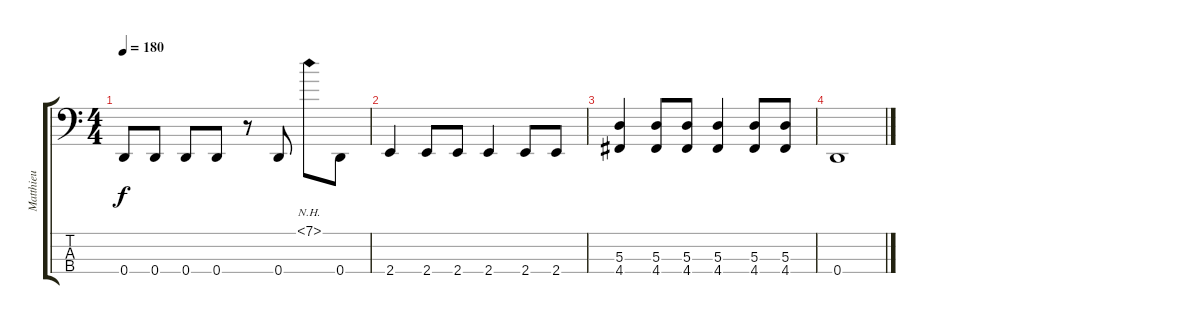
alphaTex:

\track ("Matthieu" "Matthieu") {instrument slapbass1}
\staff {score tabs}
\tuning (G2 D2 A1 D1) {hide}
\ts (4 4)
\tempo 180
\clef f4
\ks c
0.4.8{dy f} 0.4.8 0.4.8 0.4.8 r.8 0.4.8 7.1{nh}.8 0.4.8 |
2.4.4 2.4.8 2.4.8 2.4.4 2.4.8 2.4.8 |
(5.3 4.4).4 (5.3 4.4).8 (5.3 4.4).8 (5.3 4.4).4 (5.3 4.4).8 (5.3 4.4).8 |
0.4.1
